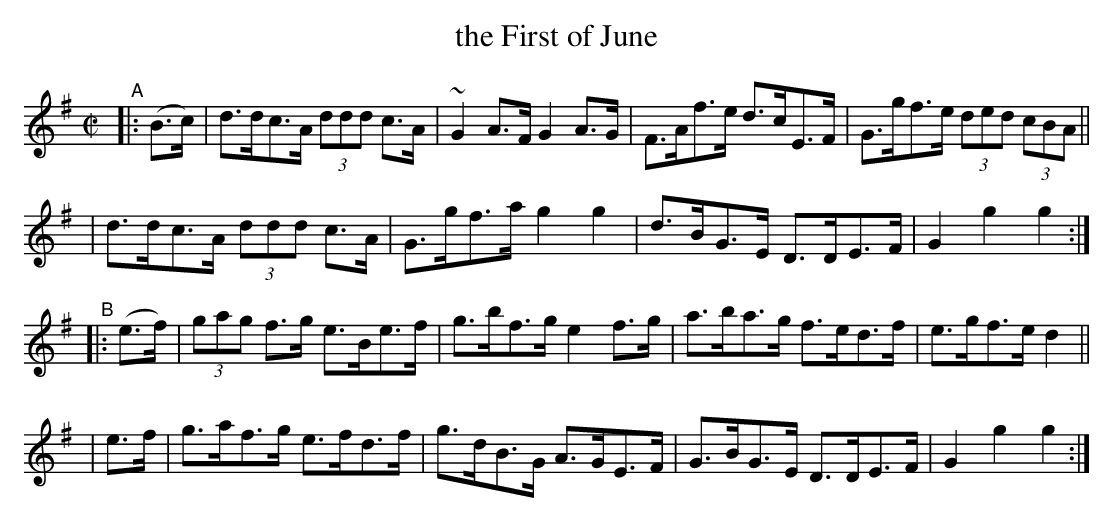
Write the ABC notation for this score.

X:1
T: the First of June
M: C|
L: 1/8
K: G
"^A"|: (B>c) \
| d>dc>A (3ddd c>A | ~G2A>F G2A>G | F>Af>e d>cE>F | G>gf>e (3ded (3cBA ||
| d>dc>A (3ddd c>A | G>gf>a g2g2 | d>BG>E D>DE>F | G2g2 g2 :|
"^B"\
|: (e>f) | (3gag f>g e>Be>f | g>bf>g e2f>g | a>ba>g f>ed>f | e>gf>e d2 ||
|   e>f  | g>af>g e>fd>f | g>dB>G A>GE>F | G>BG>E D>DE>F | G2g2 g2 :|
